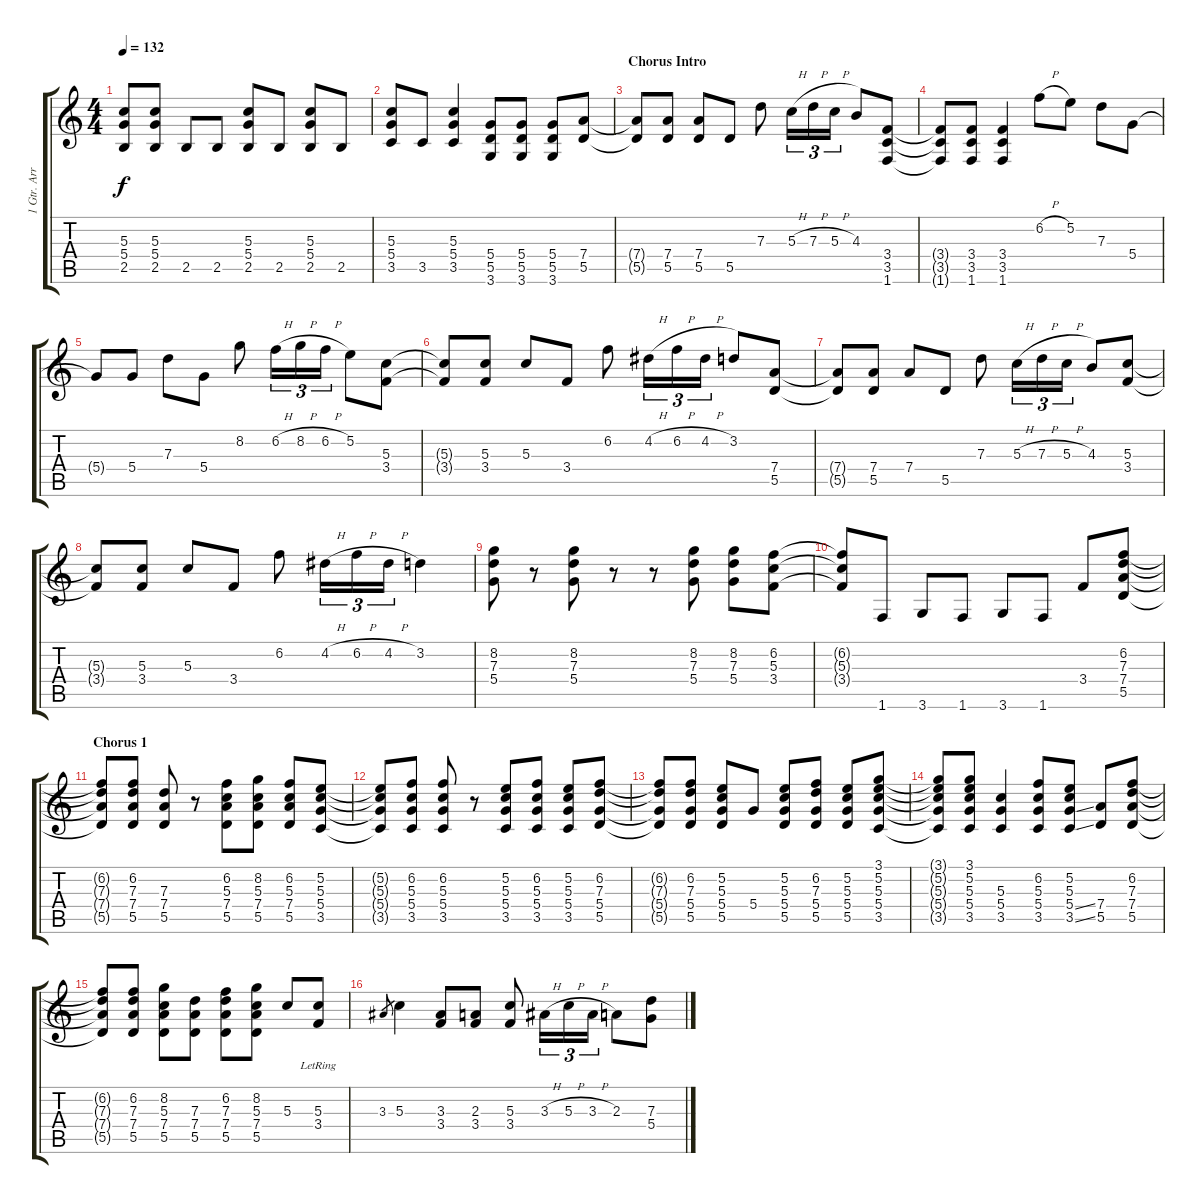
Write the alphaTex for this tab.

\track ("1 Gtr. Arr." "1 Gtr. Arr") {instrument overdrivenguitar}
\staff {score tabs}
\tuning (E4 B3 G3 D3 A2 E2) {hide}
\ts (4 4)
\tempo 132
\clef g2
\ks c
(5.3{t} 5.4{t} 2.5{t}).8{dy f} (5.3 5.4 2.5).8 2.5.8 2.5.8 (5.3 5.4 2.5).8 2.5.8 (5.3 5.4 2.5).8 2.5.8 |
(5.3 5.4 3.5).8 3.5.8 (5.3 5.4 3.5).4 (5.4 5.5 3.6).8 (5.4 5.5 3.6).8 (5.4 5.5 3.6).8 (7.4 5.5).8 |
\section ("" "Chorus Intro")
(7.4{t} 5.5{t}).8 (7.4 5.5).8 (7.4 5.5).8 5.5.8 7.3.8 5.3{h}.16{tu (3 2)} 7.3{h}.16{tu (3 2)} 5.3{h}.16{tu (3 2)} 4.3.8 (3.4 3.5 1.6).8 |
(3.4{t} 3.5{t} 1.6{t}).8 (3.4 3.5 1.6).8 (3.4 3.5 1.6).4 6.2{h}.8 5.2.8 7.3.8 5.4.8 |
5.4{t}.8 5.4.8 7.3.8 5.4.8 8.2.8 6.2{h}.16{tu (3 2)} 8.2{h}.16{tu (3 2)} 6.2{h}.16{tu (3 2)} 5.2.8 (5.3 3.4).8 |
(5.3{t} 3.4{t}).8 (5.3 3.4).8 5.3.8 3.4.8 6.2.8 4.2{h}.16{tu (3 2)} 6.2{h}.16{tu (3 2)} 4.2{h}.16{tu (3 2)} 3.2.8 (7.4 5.5).8 |
(7.4{t} 5.5{t}).8 (7.4 5.5).8 7.4.8 5.5.8 7.3.8 5.3{h}.16{tu (3 2)} 7.3{h}.16{tu (3 2)} 5.3{h}.16{tu (3 2)} 4.3.8 (5.3 3.4).8 |
(5.3{t} 3.4{t}).8 (5.3 3.4).8 5.3.8 3.4.8 6.2.8 4.2{h}.16{tu (3 2)} 6.2{h}.16{tu (3 2)} 4.2{h}.16{tu (3 2)} 3.2.4 |
(8.2 7.3 5.4).8 r.8 (8.2 7.3 5.4).8 r.8 r.8 (8.2 7.3 5.4).8 (8.2 7.3 5.4).8 (6.2 5.3 3.4).8 |
(6.2{t} 5.3{t} 3.4{t}).8 1.6.8 3.6.8 1.6.8 3.6.8 1.6.8 3.4.8 (6.2 7.3 7.4 5.5).8 |
\section ("" "Chorus 1")
(6.2{t} 7.3{t} 7.4{t} 5.5{t}).8 (6.2 7.3 7.4 5.5).8 (7.3 7.4 5.5).8 r.8 (6.2 5.3 7.4 5.5).8 (8.2 5.3 7.4 5.5).8 (6.2 5.3 7.4 5.5).8 (5.2 5.3 5.4 3.5).8 |
(5.2{t} 5.3{t} 5.4{t} 3.5{t}).8 (6.2 5.3 5.4 3.5).8 (6.2 5.3 5.4 3.5).8 r.8 (5.2 5.3 5.4 3.5).8 (6.2 5.3 5.4 3.5).8 (5.2 5.3 5.4 3.5).8 (6.2 7.3 5.4 5.5).8 |
(6.2{t} 7.3{t} 5.4{t} 5.5{t}).8 (6.2 7.3 5.4 5.5).8 (5.2 5.3 5.4 5.5).8 5.4.8 (5.2 5.3 5.4 5.5).8 (6.2 7.3 5.4 5.5).8 (5.2 5.3 5.4 5.5).8 (3.1 5.2 5.3 5.4 3.5).8 |
(3.1{t} 5.2{t} 5.3{t} 5.4{t} 3.5{t}).8 (3.1 5.2 5.3 5.4 3.5).8 (5.3 5.4 3.5).4 (6.2 5.3 5.4 3.5).8 (5.2 5.3 5.4{ss} 3.5{ss}).8 (7.4 5.5).8 (6.2 7.3 7.4 5.5).8 |
(6.2{t} 7.3{t} 7.4{t} 5.5{t}).8 (6.2 7.3 7.4 5.5).8 (8.2 5.3 7.4 5.5).8 (7.3 7.4 5.5).8 (6.2 7.3 7.4 5.5).8 (8.2 5.3 7.4 5.5).8 5.3.8 (5.3 3.4{lr}).8 |
3.3.8{gr} 5.3.4 (3.3 3.4).8 (2.3 3.4).8 (5.3 3.4).8 3.3{h}.16{tu (3 2)} 5.3{h}.16{tu (3 2)} 3.3{h}.16{tu (3 2)} 2.3.8 (7.3 5.4).8
